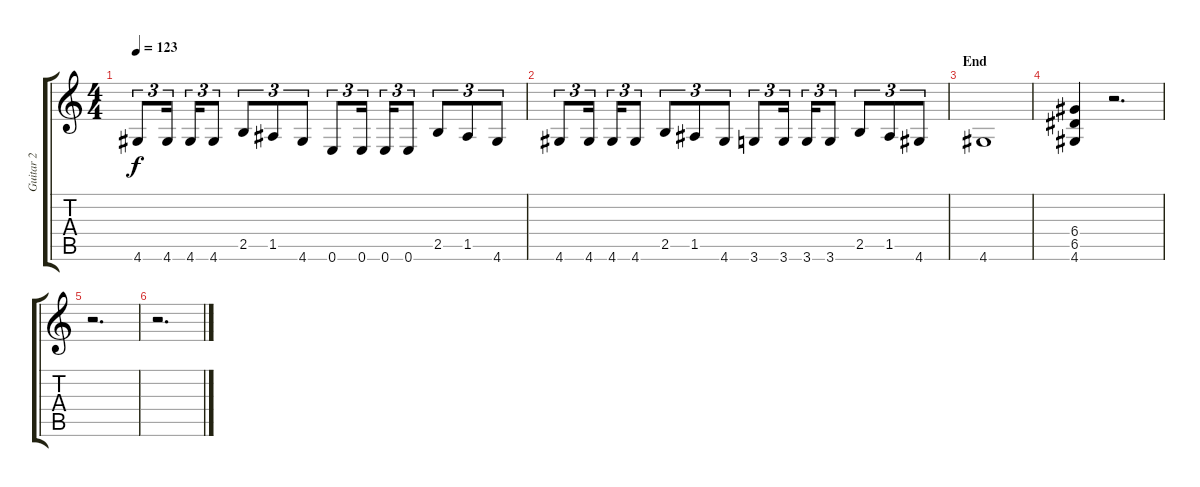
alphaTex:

\track ("Guitar 2" "Guitar 2") {instrument distortionguitar}
\staff {score tabs}
\tuning (E4 B3 G3 D3 A2 E2) {hide}
\ts (4 4)
\tempo 123
\clef g2
\ks c
4.6.8{tu (3 2) dy f} 4.6.16{tu (3 2)} 4.6.16{tu (3 2)} 4.6.8{tu (3 2)} 2.5.8{tu (3 2)} 1.5.8{tu (3 2)} 4.6.8{tu (3 2)} 0.6.8{tu (3 2)} 0.6.16{tu (3 2)} 0.6.16{tu (3 2)} 0.6.8{tu (3 2)} 2.5.8{tu (3 2)} 1.5.8{tu (3 2)} 4.6.8{tu (3 2)} |
4.6.8{tu (3 2)} 4.6.16{tu (3 2)} 4.6.16{tu (3 2)} 4.6.8{tu (3 2)} 2.5.8{tu (3 2)} 1.5.8{tu (3 2)} 4.6.8{tu (3 2)} 3.6.8{tu (3 2)} 3.6.16{tu (3 2)} 3.6.16{tu (3 2)} 3.6.8{tu (3 2)} 2.5.8{tu (3 2)} 1.5.8{tu (3 2)} 4.6.8{tu (3 2)} |
\section ("" "End")
4.6.1 |
(6.4 6.5 4.6).4 r.2{d} |
r.2{d} |
r.2{d}
